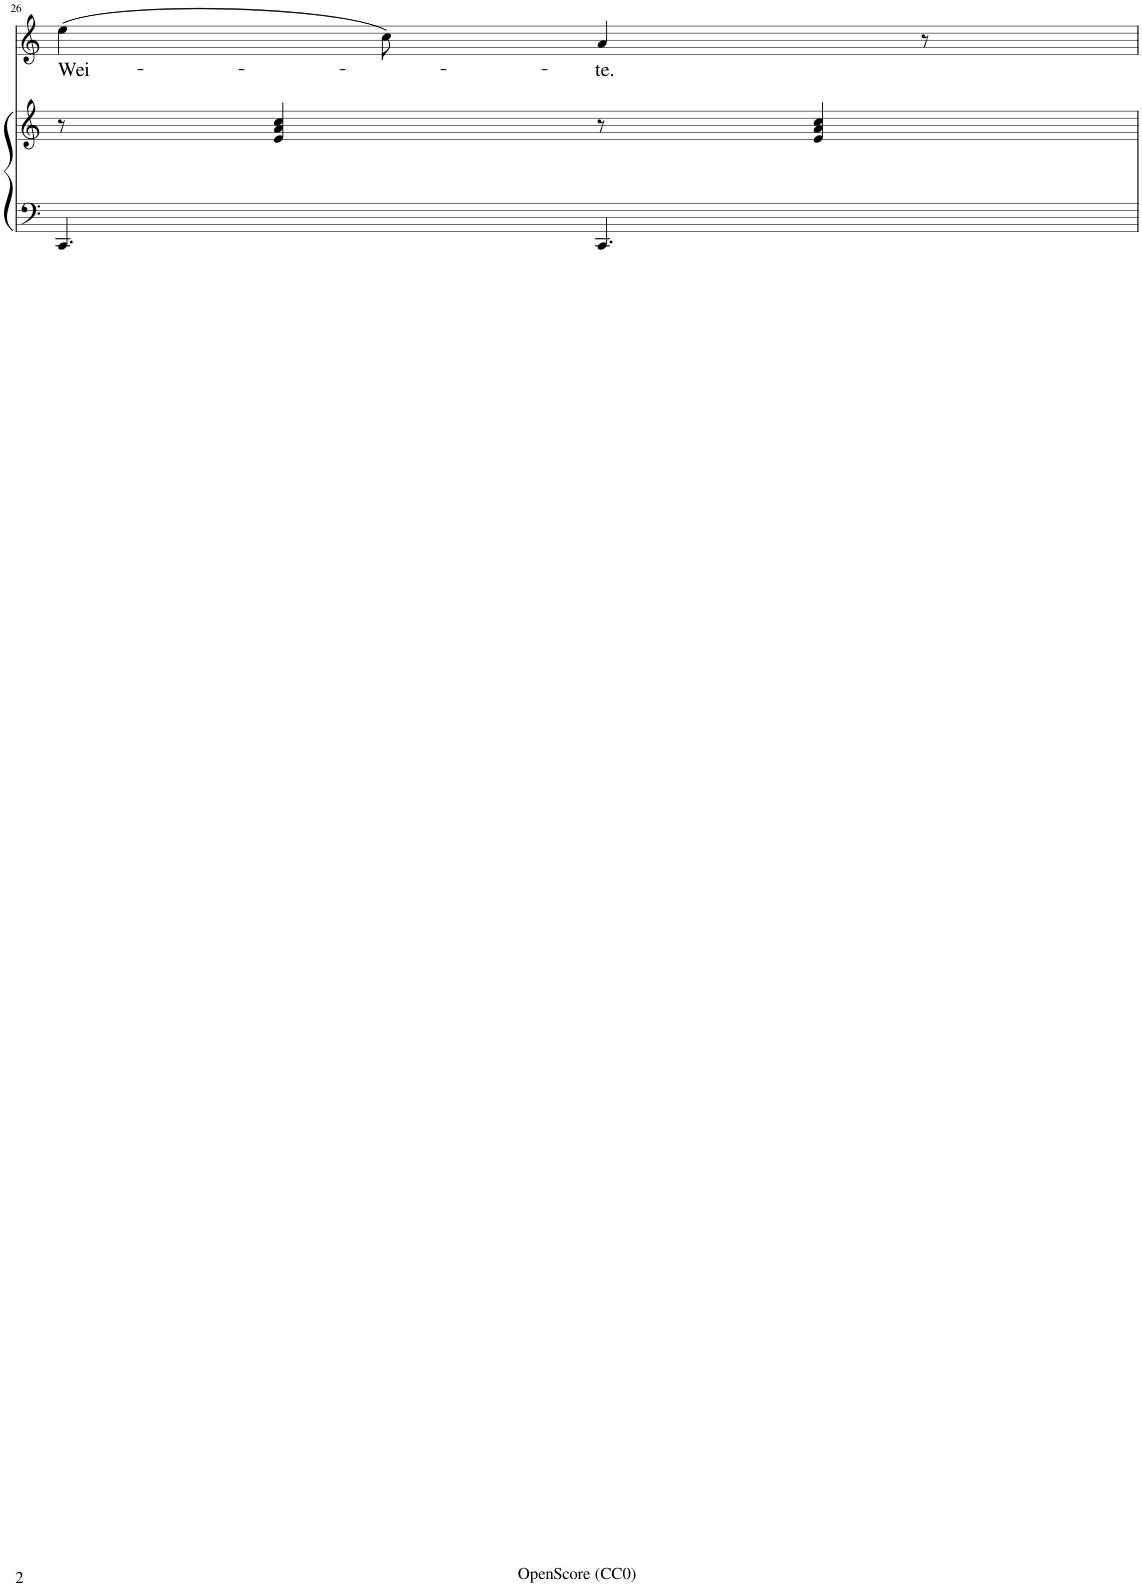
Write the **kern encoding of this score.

**kern	**kern	**kern	**text
*part2	*part2	*part1	*part1
*staff3	*staff2	*staff1	*staff1
*I"Pianoforte	*	*I"Mignon	*
*I'Pno	*	*	*
!!LO:PB:g=z
*clefF4	*clefG2	*clefG2	*
*k[]	*k[]	*k[]	*
*M6/8	*M6/8	*M6/8	*
=26	=26	=26	=26
!	!	!	!LO:LY:b
4.CC/	8r	(4ee\	Wei-
.	4e/ 4a/ 4cc/	.	.
.	.	8cc\)	.
!	!	!	!LO:LY:b
4.CC/	8r	4a/	-te.
.	4e/ 4a/ 4cc/	.	.
.	.	8r	.
=	=	=	=
*-	*-	*-	*-
